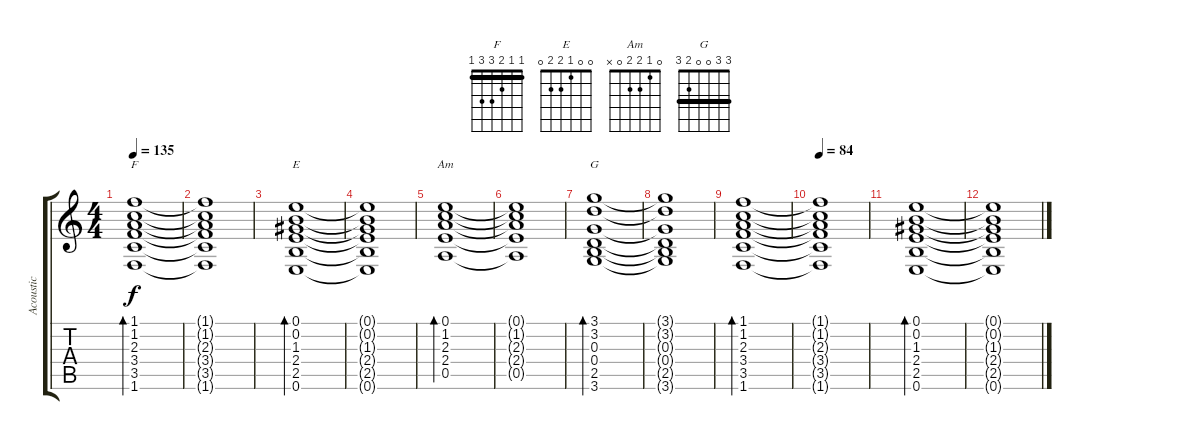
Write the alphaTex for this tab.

\track ("Acoustic" "Acoustic") {mute instrument acousticguitarnylon}
\staff {score tabs}
\tuning (E4 B3 G3 D3 A2 E2) {hide}
\chord ("F" 1 1 2 3 3 1) {barre 1}
\chord ("E" 0 0 1 2 2 0)
\chord ("Am" 0 1 2 2 0 x)
\chord ("G" 3 3 0 0 2 3) {barre 3}
\ts (4 4)
\tempo 135
\clef g2
\ks c
(1.1 1.2 2.3 3.4 3.5 1.6).1{bd 480 ch "F" dy f} |
(1.1{t} 1.2{t} 2.3{t} 3.4{t} 3.5{t} 1.6{t}).1 |
(0.1 0.2 1.3 2.4 2.5 0.6).1{bd 480 ch "E"} |
(0.1{t} 0.2{t} 1.3{t} 2.4{t} 2.5{t} 0.6{t}).1 |
(0.1 1.2 2.3 2.4 0.5).1{bd 480 ch "Am"} |
(0.1{t} 1.2{t} 2.3{t} 2.4{t} 0.5{t}).1 |
(3.1 3.2 0.3 0.4 2.5 3.6).1{bd 480 ch "G"} |
(3.1{t} 3.2{t} 0.3{t} 0.4{t} 2.5{t} 3.6{t}).1 |
(1.1 1.2 2.3 3.4 3.5 1.6).1{bd 480} |
\tempo 84
(1.1{t} 1.2{t} 2.3{t} 3.4{t} 3.5{t} 1.6{t}).1 |
(0.1 0.2 1.3 2.4 2.5 0.6).1{bd 480} |
(0.1{t} 0.2{t} 1.3{t} 2.4{t} 2.5{t} 0.6{t}).1
